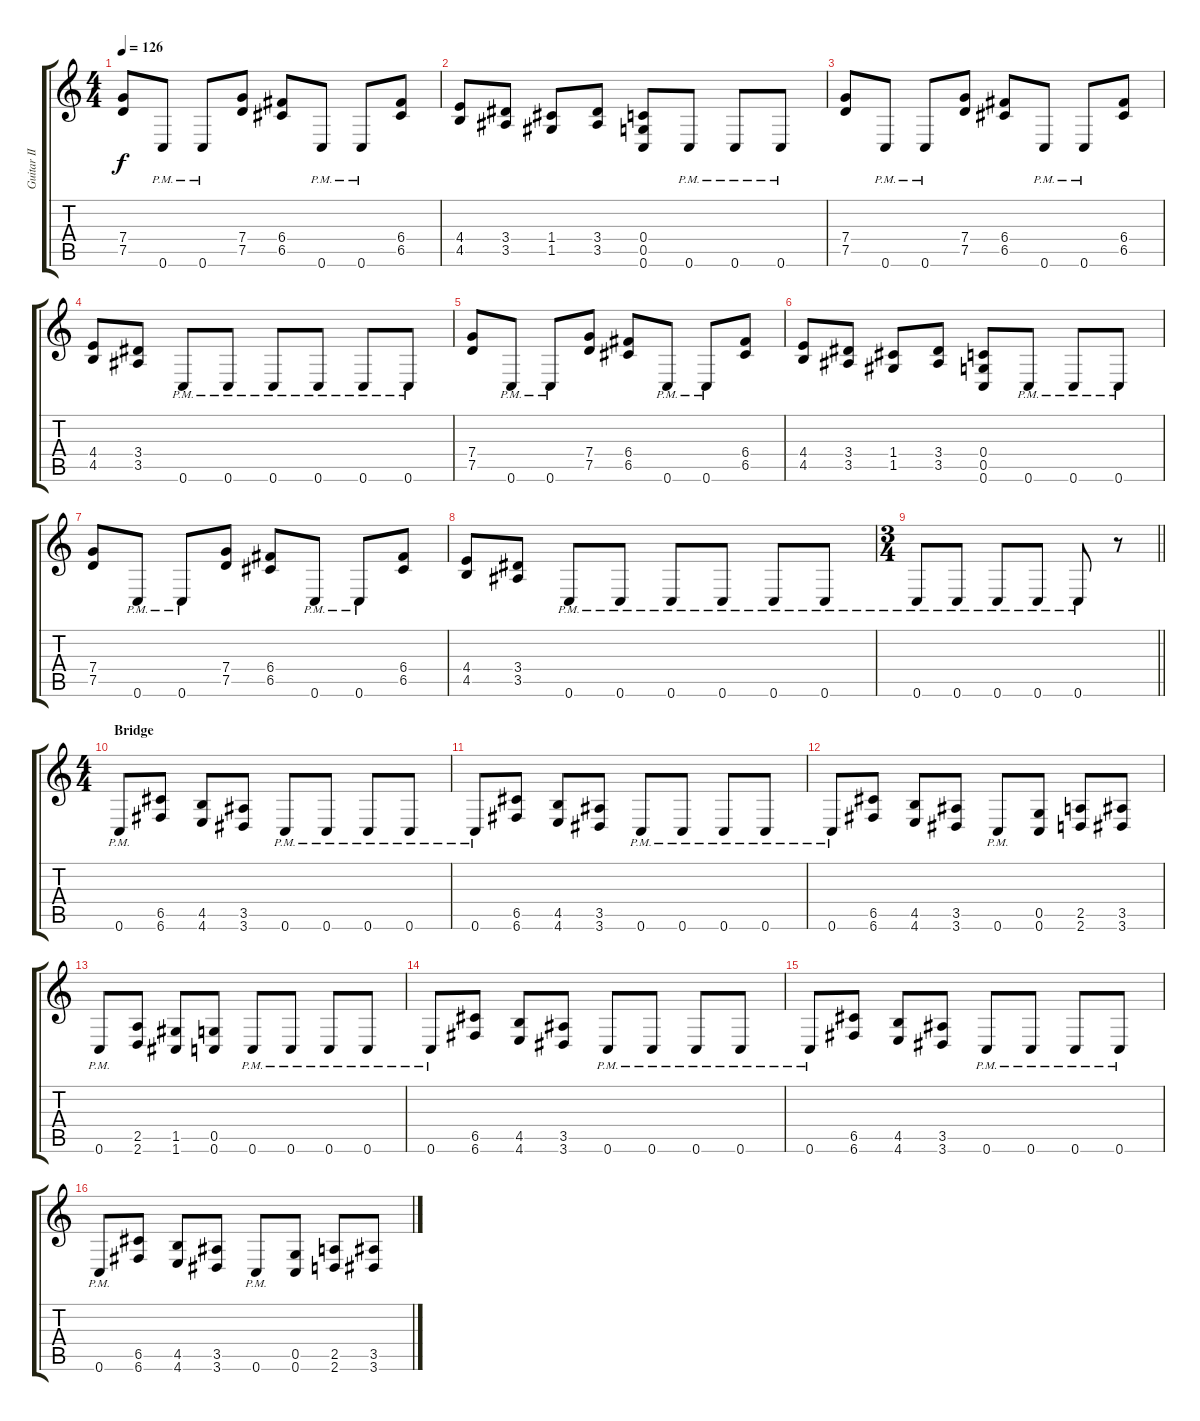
\track ("Guitar II" "Guitar II") {instrument distortionguitar}
\staff {score tabs}
\tuning (D4 A3 F3 C3 G2 C2) {hide}
\ts (4 4)
\tempo 126
\clef g2
\ks c
(7.4 7.5).8{dy f} 0.6{pm}.8 0.6{pm}.8 (7.4 7.5).8 (6.4 6.5).8 0.6{pm}.8 0.6{pm}.8 (6.4 6.5).8 |
(4.4 4.5).8 (3.4 3.5).8 (1.4 1.5).8 (3.4 3.5).8 (0.4 0.5 0.6).8 0.6{pm}.8 0.6{pm}.8 0.6{pm}.8 |
(7.4 7.5).8 0.6{pm}.8 0.6{pm}.8 (7.4 7.5).8 (6.4 6.5).8 0.6{pm}.8 0.6{pm}.8 (6.4 6.5).8 |
(4.4 4.5).8 (3.4 3.5).8 0.6{pm}.8 0.6{pm}.8 0.6{pm}.8 0.6{pm}.8 0.6{pm}.8 0.6{pm}.8 |
(7.4 7.5).8 0.6{pm}.8 0.6{pm}.8 (7.4 7.5).8 (6.4 6.5).8 0.6{pm}.8 0.6{pm}.8 (6.4 6.5).8 |
(4.4 4.5).8 (3.4 3.5).8 (1.4 1.5).8 (3.4 3.5).8 (0.4 0.5 0.6).8 0.6{pm}.8 0.6{pm}.8 0.6{pm}.8 |
(7.4 7.5).8 0.6{pm}.8 0.6{pm}.8 (7.4 7.5).8 (6.4 6.5).8 0.6{pm}.8 0.6{pm}.8 (6.4 6.5).8 |
(4.4 4.5).8 (3.4 3.5).8 0.6{pm}.8 0.6{pm}.8 0.6{pm}.8 0.6{pm}.8 0.6{pm}.8 0.6{pm}.8 |
\ts (3 4)
\barLineRight lightlight
0.6{pm}.8 0.6{pm}.8 0.6{pm}.8 0.6{pm}.8 0.6{pm}.8 r.8 |
\ts (4 4)
\section ("" "Bridge")
0.6{pm}.8 (6.5 6.6).8 (4.5 4.6).8 (3.5 3.6).8 0.6{pm}.8 0.6{pm}.8 0.6{pm}.8 0.6{pm}.8 |
0.6{pm}.8 (6.5 6.6).8 (4.5 4.6).8 (3.5 3.6).8 0.6{pm}.8 0.6{pm}.8 0.6{pm}.8 0.6{pm}.8 |
0.6{pm}.8 (6.5 6.6).8 (4.5 4.6).8 (3.5 3.6).8 0.6{pm}.8 (0.5 0.6).8 (2.5 2.6).8 (3.5 3.6).8 |
0.6{pm}.8 (2.5 2.6).8 (1.5 1.6).8 (0.5 0.6).8 0.6{pm}.8 0.6{pm}.8 0.6{pm}.8 0.6{pm}.8 |
0.6{pm}.8 (6.5 6.6).8 (4.5 4.6).8 (3.5 3.6).8 0.6{pm}.8 0.6{pm}.8 0.6{pm}.8 0.6{pm}.8 |
0.6{pm}.8 (6.5 6.6).8 (4.5 4.6).8 (3.5 3.6).8 0.6{pm}.8 0.6{pm}.8 0.6{pm}.8 0.6{pm}.8 |
0.6{pm}.8 (6.5 6.6).8 (4.5 4.6).8 (3.5 3.6).8 0.6{pm}.8 (0.5 0.6).8 (2.5 2.6).8 (3.5 3.6).8
